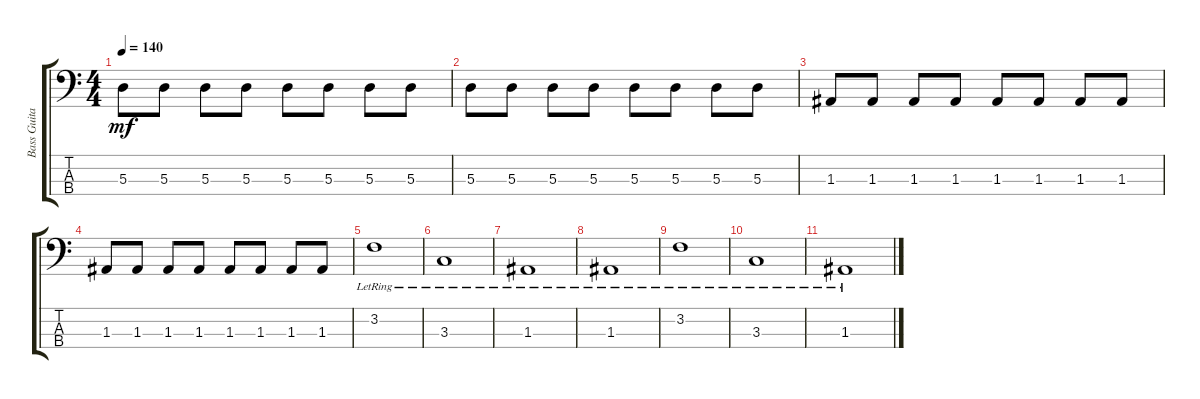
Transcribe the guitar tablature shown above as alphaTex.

\track ("Bass Guitar" "Bass Guita") {instrument electricbassfinger}
\staff {score tabs}
\tuning (G2 D2 A1 E1) {hide}
\ts (4 4)
\tempo 140
\clef f4
\ks c
5.3.8{dy mf} 5.3.8 5.3.8 5.3.8 5.3.8 5.3.8 5.3.8 5.3.8 |
5.3.8 5.3.8 5.3.8 5.3.8 5.3.8 5.3.8 5.3.8 5.3.8 |
1.3.8 1.3.8 1.3.8 1.3.8 1.3.8 1.3.8 1.3.8 1.3.8 |
1.3.8 1.3.8 1.3.8 1.3.8 1.3.8 1.3.8 1.3.8 1.3.8 |
3.2{lr}.1 |
3.3{lr}.1 |
1.3{lr}.1 |
1.3{lr}.1 |
3.2{lr}.1 |
3.3{lr}.1 |
1.3{lr}.1
